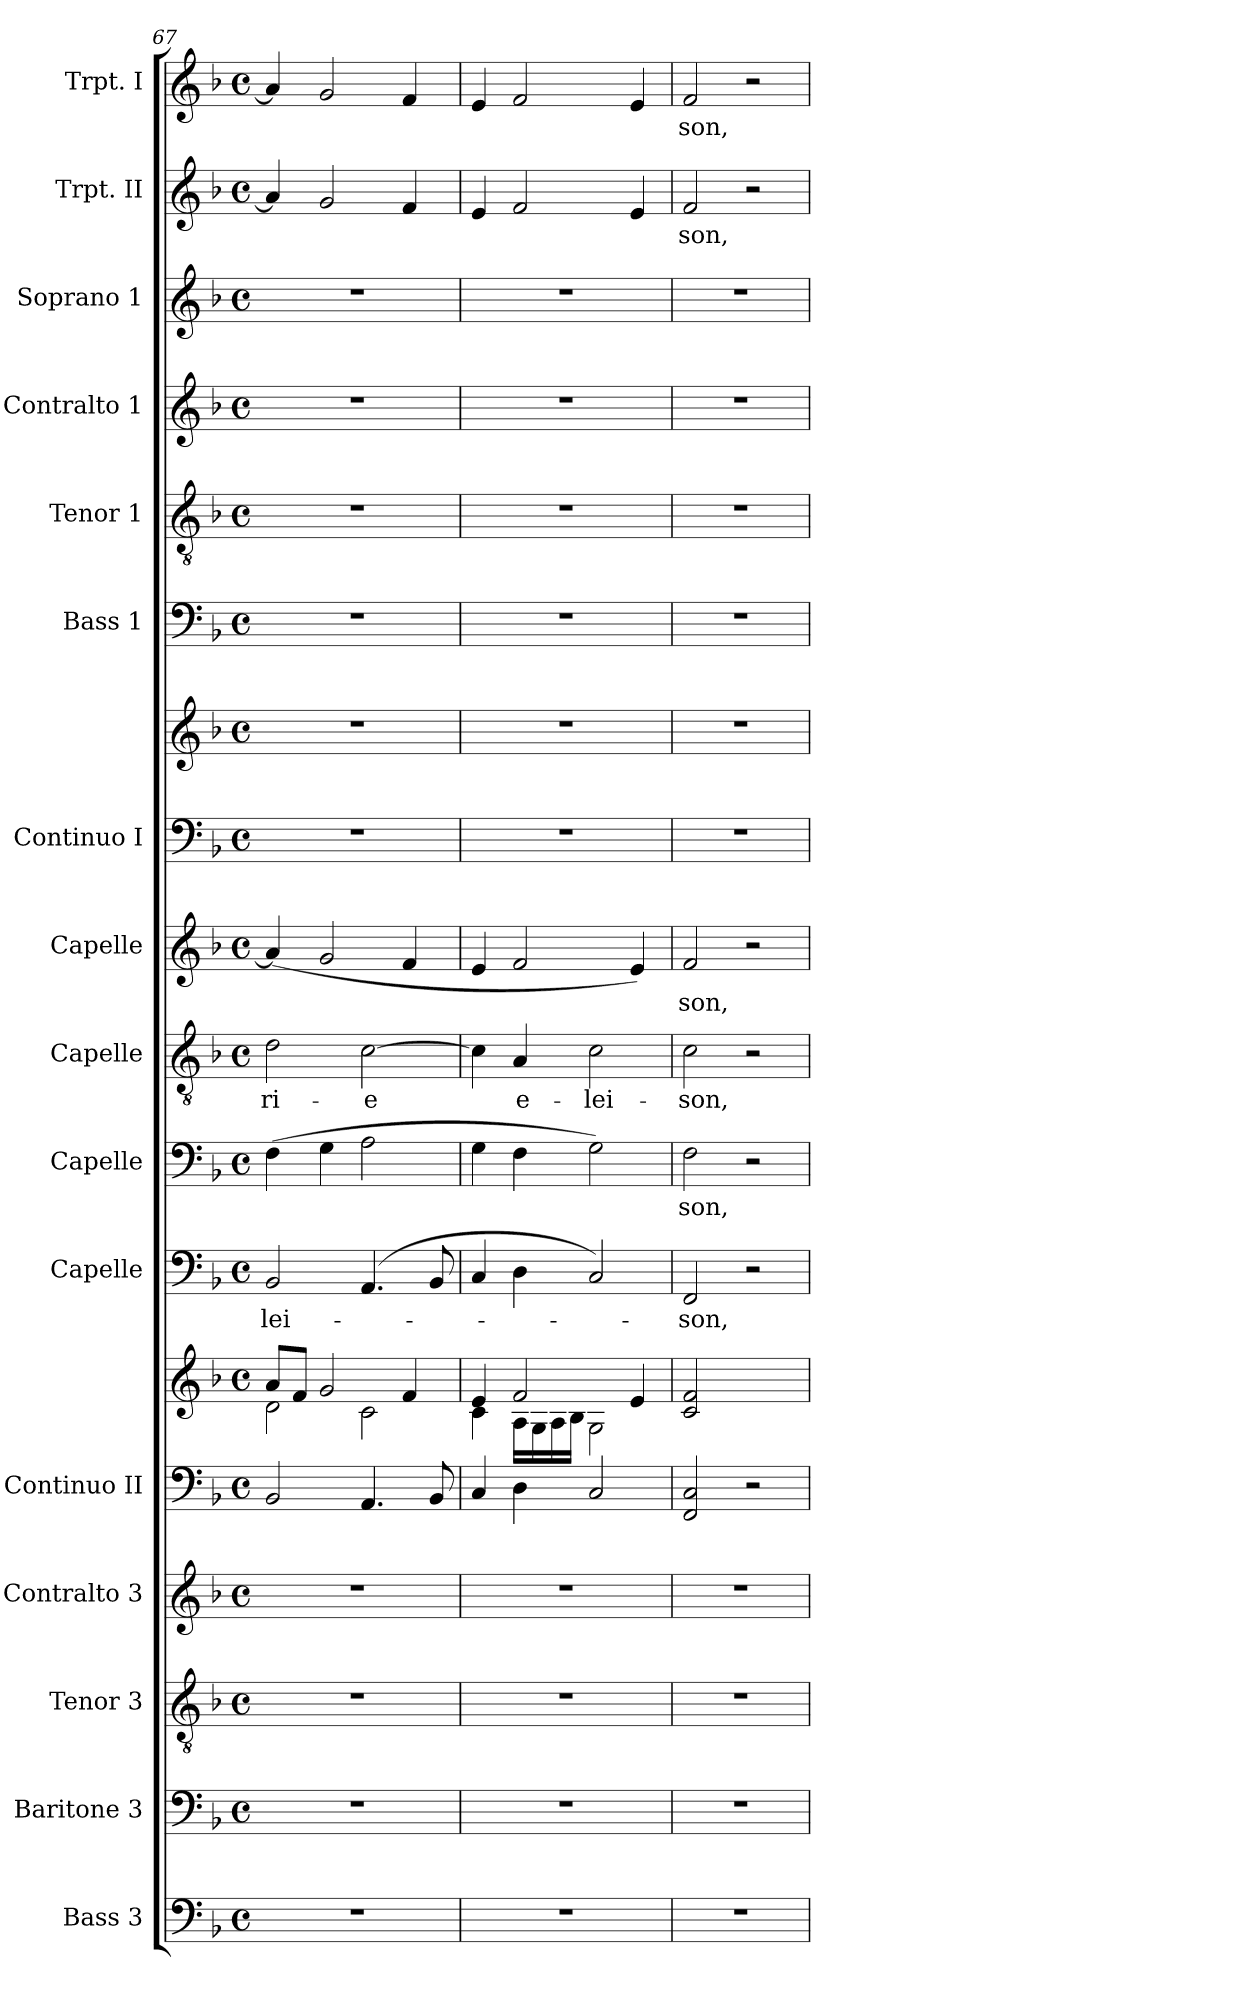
**kern	**kern	**kern	**kern	**kern	**kern	**kern	**text	**kern	**text	**kern	**text	**kern	**text	**kern	**kern	**kern	**kern	**kern	**kern	**kern	**text	**kern	**text
*part16	*part15	*part14	*part13	*part12	*part12	*part11	*part11	*part10	*part10	*part9	*part9	*part8	*part8	*part7	*part7	*part6	*part5	*part4	*part3	*part2	*part2	*part1	*part1
*staff18	*staff17	*staff16	*staff15	*staff14	*staff13	*staff12	*staff12	*staff11	*staff11	*staff10	*staff10	*staff9	*staff9	*staff8	*staff7	*staff6	*staff5	*staff4	*staff3	*staff2	*staff2	*staff1	*staff1
*I"Bass 3	*I"Baritone 3	*I"Tenor 3	*I"Contralto 3	*I"Continuo II	*	*I"Capelle	*	*I"Capelle	*	*I"Capelle	*	*I"Capelle	*	*I"Continuo I	*	*I"Bass 1	*I"Tenor 1	*I"Contralto 1	*I"Soprano 1	*I"Trpt. II	*	*I"Trpt. I	*
*I'Bass 3	*I'Bar. 3	*I'T 3	*I'CAlt. 3	*I'Cont. II	*	*I'Capelle	*	*I'Capelle	*	*I'Capelle	*	*I'Capelle	*	*I'Cont. I	*	*I'B 1	*I'T 1	*I'CAlt. 1	*I'Sop. 1	*I'Trpt. II	*	*I'Trpt. I	*
!!LO:PB:g=z
*clefF4	*clefF4	*clefGv2	*clefG2	*clefF4	*clefG2	*clefF4	*	*clefF4	*	*clefGv2	*	*clefG2	*	*clefF4	*clefG2	*clefF4	*clefGv2	*clefG2	*clefG2	*clefG2	*	*clefG2	*
*k[b-]	*k[b-]	*k[b-]	*k[b-]	*k[b-]	*k[b-]	*k[b-]	*	*k[b-]	*	*k[b-]	*	*k[b-]	*	*k[b-]	*k[b-]	*k[b-]	*k[b-]	*k[b-]	*k[b-]	*k[b-]	*	*k[b-]	*
*F:	*F:	*F:	*F:	*F:	*F:	*F:	*	*F:	*	*F:	*	*F:	*	*F:	*F:	*F:	*F:	*F:	*F:	*F:	*	*F:	*
*M4/4	*M4/4	*M4/4	*M4/4	*M4/4	*M4/4	*M4/4	*	*M4/4	*	*M4/4	*	*M4/4	*	*M4/4	*M4/4	*M4/4	*M4/4	*M4/4	*M4/4	*M4/4	*	*M4/4	*
*met(c)	*met(c)	*met(c)	*met(c)	*met(c)	*met(c)	*met(c)	*	*met(c)	*	*met(c)	*	*met(c)	*	*met(c)	*met(c)	*met(c)	*met(c)	*met(c)	*met(c)	*met(c)	*	*met(c)	*
=67	=67	=67	=67	=67	=67	=67	=67	=67	=67	=67	=67	=67	=67	=67	=67	=67	=67	=67	=67	=67	=67	=67	=67
*	*	*	*	*	*^	*	*	*	*	*	*	*	*	*	*	*	*	*	*	*	*	*	*
1r	1r	1r	1r	2BB-/	8a/L	2d\	2BB-/	-lei-	(4F\	.	2d\	-ri-	(4a/]	.	1r	1r	1r	1r	1r	1r	4a!/]	.	4a!/]	.
.	.	.	.	.	8f/J	.	.	.	.	.	.	.	.	.	.	.	.	.	.	.	.	.	.	.
.	.	.	.	.	2g/	.	.	.	4G\	.	.	.	2g/	.	.	.	.	.	.	.	2g!/	.	2g!/	.
.	.	.	.	4.AA/	.	2c\	(4.AA/	.	2A\	.	[2c\	-e	.	.	.	.	.	.	.	.	.	.	.	.
.	.	.	.	.	4f/	.	.	.	.	.	.	.	4f/	.	.	.	.	.	.	.	4f!/	.	4f!/	.
.	.	.	.	8BB-/	.	.	8BB-/	.	.	.	.	.	.	.	.	.	.	.	.	.	.	.	.	.
=68	=68	=68	=68	=68	=68	=68	=68	=68	=68	=68	=68	=68	=68	=68	=68	=68	=68	=68	=68	=68	=68	=68	=68	=68
1r	1r	1r	1r	4C/	4e/	4c\	4C/	.	4G\	.	4c\]	.	4e/	.	1r	1r	1r	1r	1r	1r	4e!/	.	4e!/	.
.	.	.	.	4D\	2f/	16A\LL	4D\	.	4F\	.	4A/	e-	2f/	.	.	.	.	.	.	.	2f!/	.	2f!/	.
.	.	.	.	.	.	16G\	.	.	.	.	.	.	.	.	.	.	.	.	.	.	.	.	.	.
.	.	.	.	.	.	16A\	.	.	.	.	.	.	.	.	.	.	.	.	.	.	.	.	.	.
.	.	.	.	.	.	16B-\JJ	.	.	.	.	.	.	.	.	.	.	.	.	.	.	.	.	.	.
.	.	.	.	2C/	.	2G\	2C/)	.	2G\)	.	2c\	-lei-	.	.	.	.	.	.	.	.	.	.	.	.
.	.	.	.	.	4e/	.	.	.	.	.	.	.	4e/)	.	.	.	.	.	.	.	4e!/	.	4e!/	.
*	*	*	*	*	*v	*v	*	*	*	*	*	*	*	*	*	*	*	*	*	*	*	*	*	*
=69	=69	=69	=69	=69	=69	=69	=69	=69	=69	=69	=69	=69	=69	=69	=69	=69	=69	=69	=69	=69	=69	=69	=69
1r	1r	1r	1r	2FF/ 2C/	2c/ 2f/	2FF/	-son,	2F\	-son,	2c\	-son,	2f/	-son,	1r	1r	1r	1r	1r	1r	2f!/	-son,	2f!/	-son,
.	.	.	.	2r	2ryy	2r	.	2r	.	2r	.	2r	.	.	.	.	.	.	.	2r	.	2r	.
=	=	=	=	=	=	=	=	=	=	=	=	=	=	=	=	=	=	=	=	=	=	=	=
*-	*-	*-	*-	*-	*-	*-	*-	*-	*-	*-	*-	*-	*-	*-	*-	*-	*-	*-	*-	*-	*-	*-	*-
